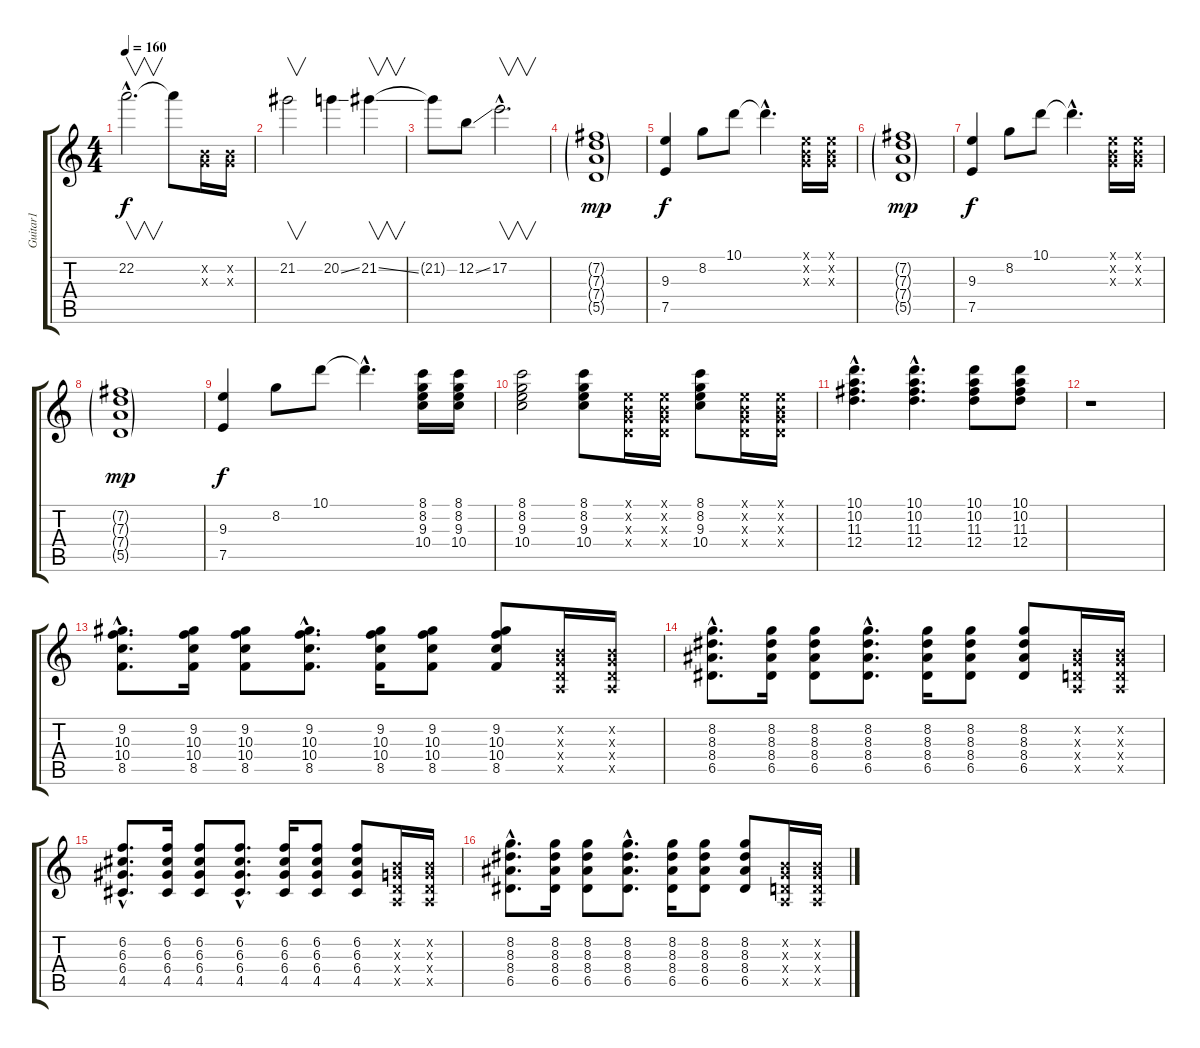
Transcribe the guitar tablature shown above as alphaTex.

\track ("Guitar1" "Guitar1") {instrument distortionguitar}
\staff {score tabs}
\tuning (E4 B3 G3 D3 A2 E2) {hide}
\ts (4 4)
\tempo 160
\clef g2
\ks c
22.2{hac}.2{v d dy f} 22.2{t}.8 (0.2{x} 0.3{x}).16 (0.2{x} 0.3{x}).16 |
21.2.2{v} 20.2{ss}.4 21.2{ss}.4{v} |
21.2{t}.8 12.2{ss}.8 17.2{hac}.2{v d} |
(7.2{g} 7.3{g} 7.4{g} 5.5{g}).1{dy mp} |
(9.3 7.5).4{dy f} 8.2.8 10.1.8 10.1{hac t}.4{d} (0.1{x} 0.2{x} 0.3{x}).16 (0.1{x} 0.2{x} 0.3{x}).16 |
(7.2{g} 7.3{g} 7.4{g} 5.5{g}).1{dy mp} |
(9.3 7.5).4{dy f} 8.2.8 10.1.8 10.1{hac t}.4{d} (0.1{x} 0.2{x} 0.3{x}).16 (0.1{x} 0.2{x} 0.3{x}).16 |
(7.2{g} 7.3{g} 7.4{g} 5.5{g}).1{dy mp} |
(9.3 7.5).4{dy f} 8.2.8 10.1.8 10.1{hac t}.4{d} (8.1 8.2 9.3 10.4).16 (8.1 8.2 9.3 10.4).16 |
(8.1 8.2 9.3 10.4).2 (8.1 8.2 9.3 10.4).8 (0.1{x} 0.2{x} 0.3{x} 0.4{x}).16 (0.1{x} 0.2{x} 0.3{x} 0.4{x}).16 (8.1 8.2 9.3 10.4).8 (0.1{x} 0.2{x} 0.3{x} 0.4{x}).16 (0.1{x} 0.2{x} 0.3{x} 0.4{x}).16 |
(10.1{hac} 10.2{hac} 11.3{hac} 12.4{hac}).4{d} (10.1{hac} 10.2{hac} 11.3{hac} 12.4{hac}).4{d} (10.1 10.2 11.3 12.4).8 (10.1 10.2 11.3 12.4).8 |
r.1 |
(9.2{hac} 10.3{hac} 10.4{hac} 8.5{hac}).8{d balance 4} (9.2 10.3 10.4 8.5).16 (9.2 10.3 10.4 8.5).8 (9.2{hac} 10.3{hac} 10.4{hac} 8.5{hac}).8{d} (9.2 10.3 10.4 8.5).16 (9.2 10.3 10.4 8.5).8 (9.2 10.3 10.4 8.5).8 (0.2{x} 0.3{x} 0.4{x} 0.5{x}).16 (0.2{x} 0.3{x} 0.4{x} 0.5{x}).16 |
(8.2{hac} 8.3{hac} 8.4{hac} 6.5{hac}).8{d} (8.2 8.3 8.4 6.5).16 (8.2 8.3 8.4 6.5).8 (8.2{hac} 8.3{hac} 8.4{hac} 6.5{hac}).8{d} (8.2 8.3 8.4 6.5).16 (8.2 8.3 8.4 6.5).8 (8.2 8.3 8.4 6.5).8 (0.2{x} 0.3{x} 0.4{x} 0.5{x}).16 (0.2{x} 0.3{x} 0.4{x} 0.5{x}).16 |
(6.2{hac} 6.3{hac} 6.4{hac} 4.5{hac}).8{d} (6.2 6.3 6.4 4.5).16 (6.2 6.3 6.4 4.5).8 (6.2{hac} 6.3{hac} 6.4{hac} 4.5{hac}).8{d} (6.2 6.3 6.4 4.5).16 (6.2 6.3 6.4 4.5).8 (6.2 6.3 6.4 4.5).8 (0.2{x} 0.3{x} 0.4{x} 0.5{x}).16 (0.2{x} 0.3{x} 0.4{x} 0.5{x}).16 |
(8.2{hac} 8.3{hac} 8.4{hac} 6.5{hac}).8{d} (8.2 8.3 8.4 6.5).16 (8.2 8.3 8.4 6.5).8 (8.2{hac} 8.3{hac} 8.4{hac} 6.5{hac}).8{d} (8.2 8.3 8.4 6.5).16 (8.2 8.3 8.4 6.5).8 (8.2 8.3 8.4 6.5).8 (0.2{x} 0.3{x} 0.4{x} 0.5{x}).16 (0.2{x} 0.3{x} 0.4{x} 0.5{x}).16
